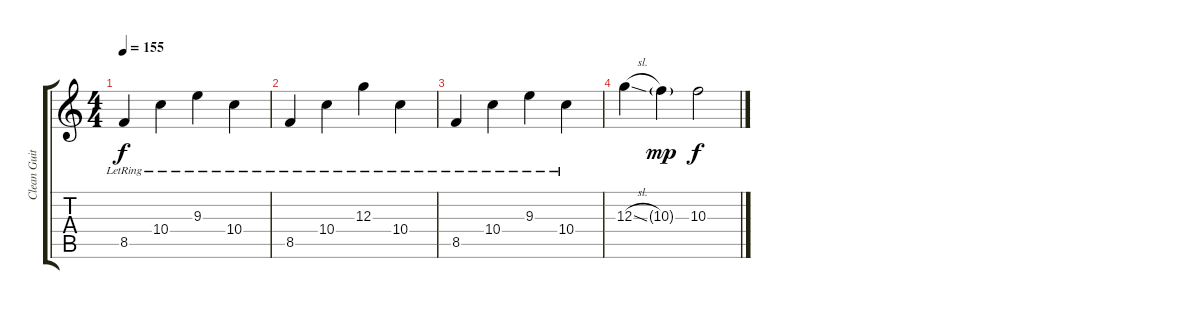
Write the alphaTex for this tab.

\track ("Clean Guitar" "Clean Guit") {instrument electricguitarjazz}
\staff {score tabs}
\tuning (E4 B3 G3 D3 A2 D2) {hide}
\ts (4 4)
\tempo 155
\clef g2
\ks c
8.5{lr}.4{dy f} 10.4{lr}.4 9.3{lr}.4 10.4{lr}.4 |
8.5{lr}.4 10.4{lr}.4 12.3{lr}.4 10.4{lr}.4 |
8.5{lr}.4 10.4{lr}.4 9.3{lr}.4 10.4{lr}.4 |
12.3{sl}.4 10.3{g}.4{dy mp} 10.3.2{dy f}
